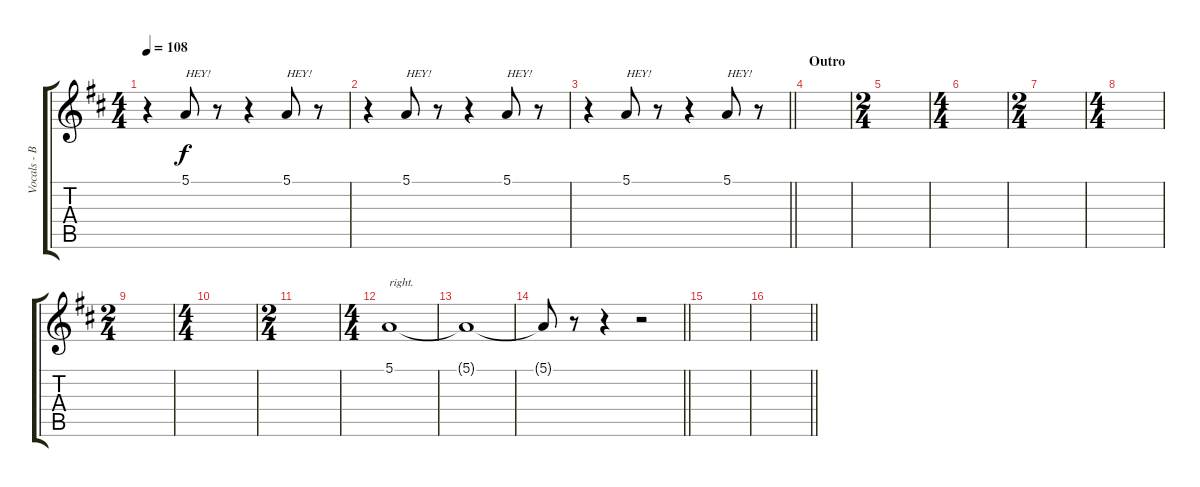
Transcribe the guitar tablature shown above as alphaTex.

\track ("Vocals - Ben Johnston" "Vocals - B") {instrument altosax}
\staff {score tabs}
\tuning (E4 B3 G3 D3 A2 E2) {hide}
\ts (4 4)
\tempo 108
\clef g2
\ks d
r.4{dy f} 5.1.8{txt "HEY!"} r.8 r.4 5.1.8{txt "HEY!"} r.8 |
r.4 5.1.8{txt "HEY!"} r.8 r.4 5.1.8{txt "HEY!"} r.8 |
\barLineRight lightlight
r.4 5.1.8{txt "HEY!"} r.8 r.4 5.1.8{txt "HEY!"} r.8 |
\section ("" "Outro")
|
\ts (2 4)
|
\ts (4 4)
|
\ts (2 4)
|
\ts (4 4)
|
\ts (2 4)
|
\ts (4 4)
|
\ts (2 4)
|
\ts (4 4)
5.1.1{txt "right."} |
5.1{t}.1 |
\barLineRight lightlight
5.1{t}.8 r.8 r.4 r.2 |
|
\barLineRight lightlight
